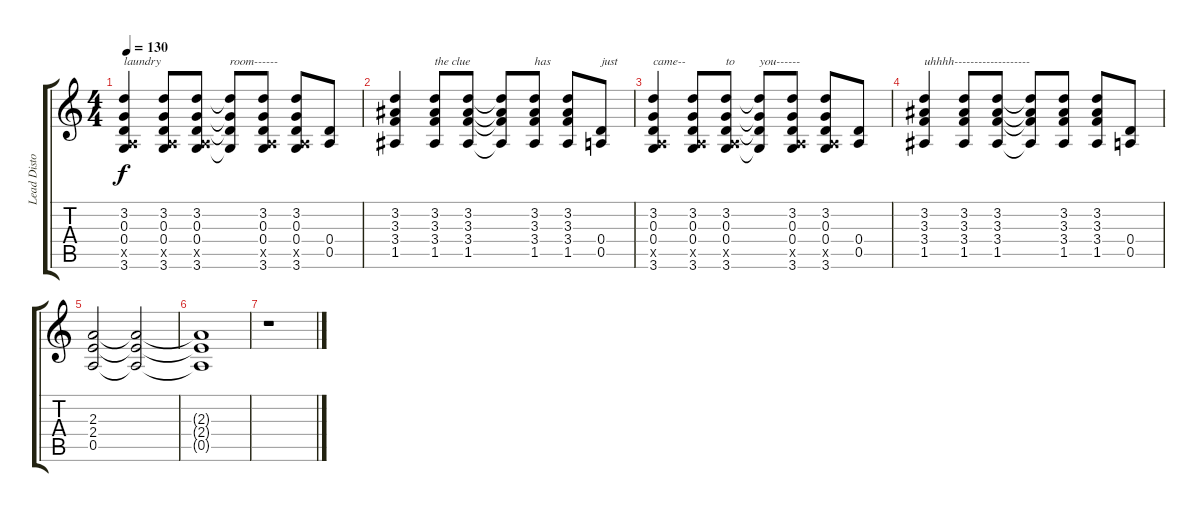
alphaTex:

\track ("Lead Distortion + Lyrics" "Lead Disto") {instrument overdrivenguitar}
\staff {score tabs}
\tuning (E4 B3 G3 D3 A2 E2) {hide}
\ts (4 4)
\tempo 130
\clef g2
\ks c
(3.2 0.3 0.4 0.5{x} 3.6).4{txt "laundry" dy f} (3.2 0.3 0.4 0.5{x} 3.6).8 (3.2 0.3 0.4 0.5{x} 3.6).8 (3.2{t} 0.3{t} 0.4{t} 3.6{t}).8{txt "room------"} (3.2 0.3 0.4 0.5{x} 3.6).8 (3.2 0.3 0.4 0.5{x} 3.6).8 (0.4 0.5).8 |
(3.2 3.3 3.4 1.5).4 (3.2 3.3 3.4 1.5).8{txt "the clue "} (3.2 3.3 3.4 1.5).8 (3.2{t} 3.3{t} 3.4{t} 1.5{t}).8 (3.2 3.3 3.4 1.5).8{txt "has"} (3.2 3.3 3.4 1.5).8 (0.4 0.5).8{txt "just"} |
(3.2 0.3 0.4 0.5{x} 3.6).4{txt "came--"} (3.2 0.3 0.4 0.5{x} 3.6).8 (3.2 0.3 0.4 0.5{x} 3.6).8{txt "to"} (3.2{t} 0.3{t} 0.4{t} 3.6{t}).8{txt "you------"} (3.2 0.3 0.4 0.5{x} 3.6).8 (3.2 0.3 0.4 0.5{x} 3.6).8 (0.4 0.5).8 |
(3.2 3.3 3.4 1.5).4{txt "uhhhh-------------------"} (3.2 3.3 3.4 1.5).8 (3.2 3.3 3.4 1.5).8 (3.2{t} 3.3{t} 3.4{t} 1.5{t}).8 (3.2 3.3 3.4 1.5).8 (3.2 3.3 3.4 1.5).8 (0.4 0.5).8 |
(2.3 2.4 0.5).2 (2.3{t} 2.4{t} 0.5{t}).2 |
(2.3{t} 2.4{t} 0.5{t}).1 |
r.1
